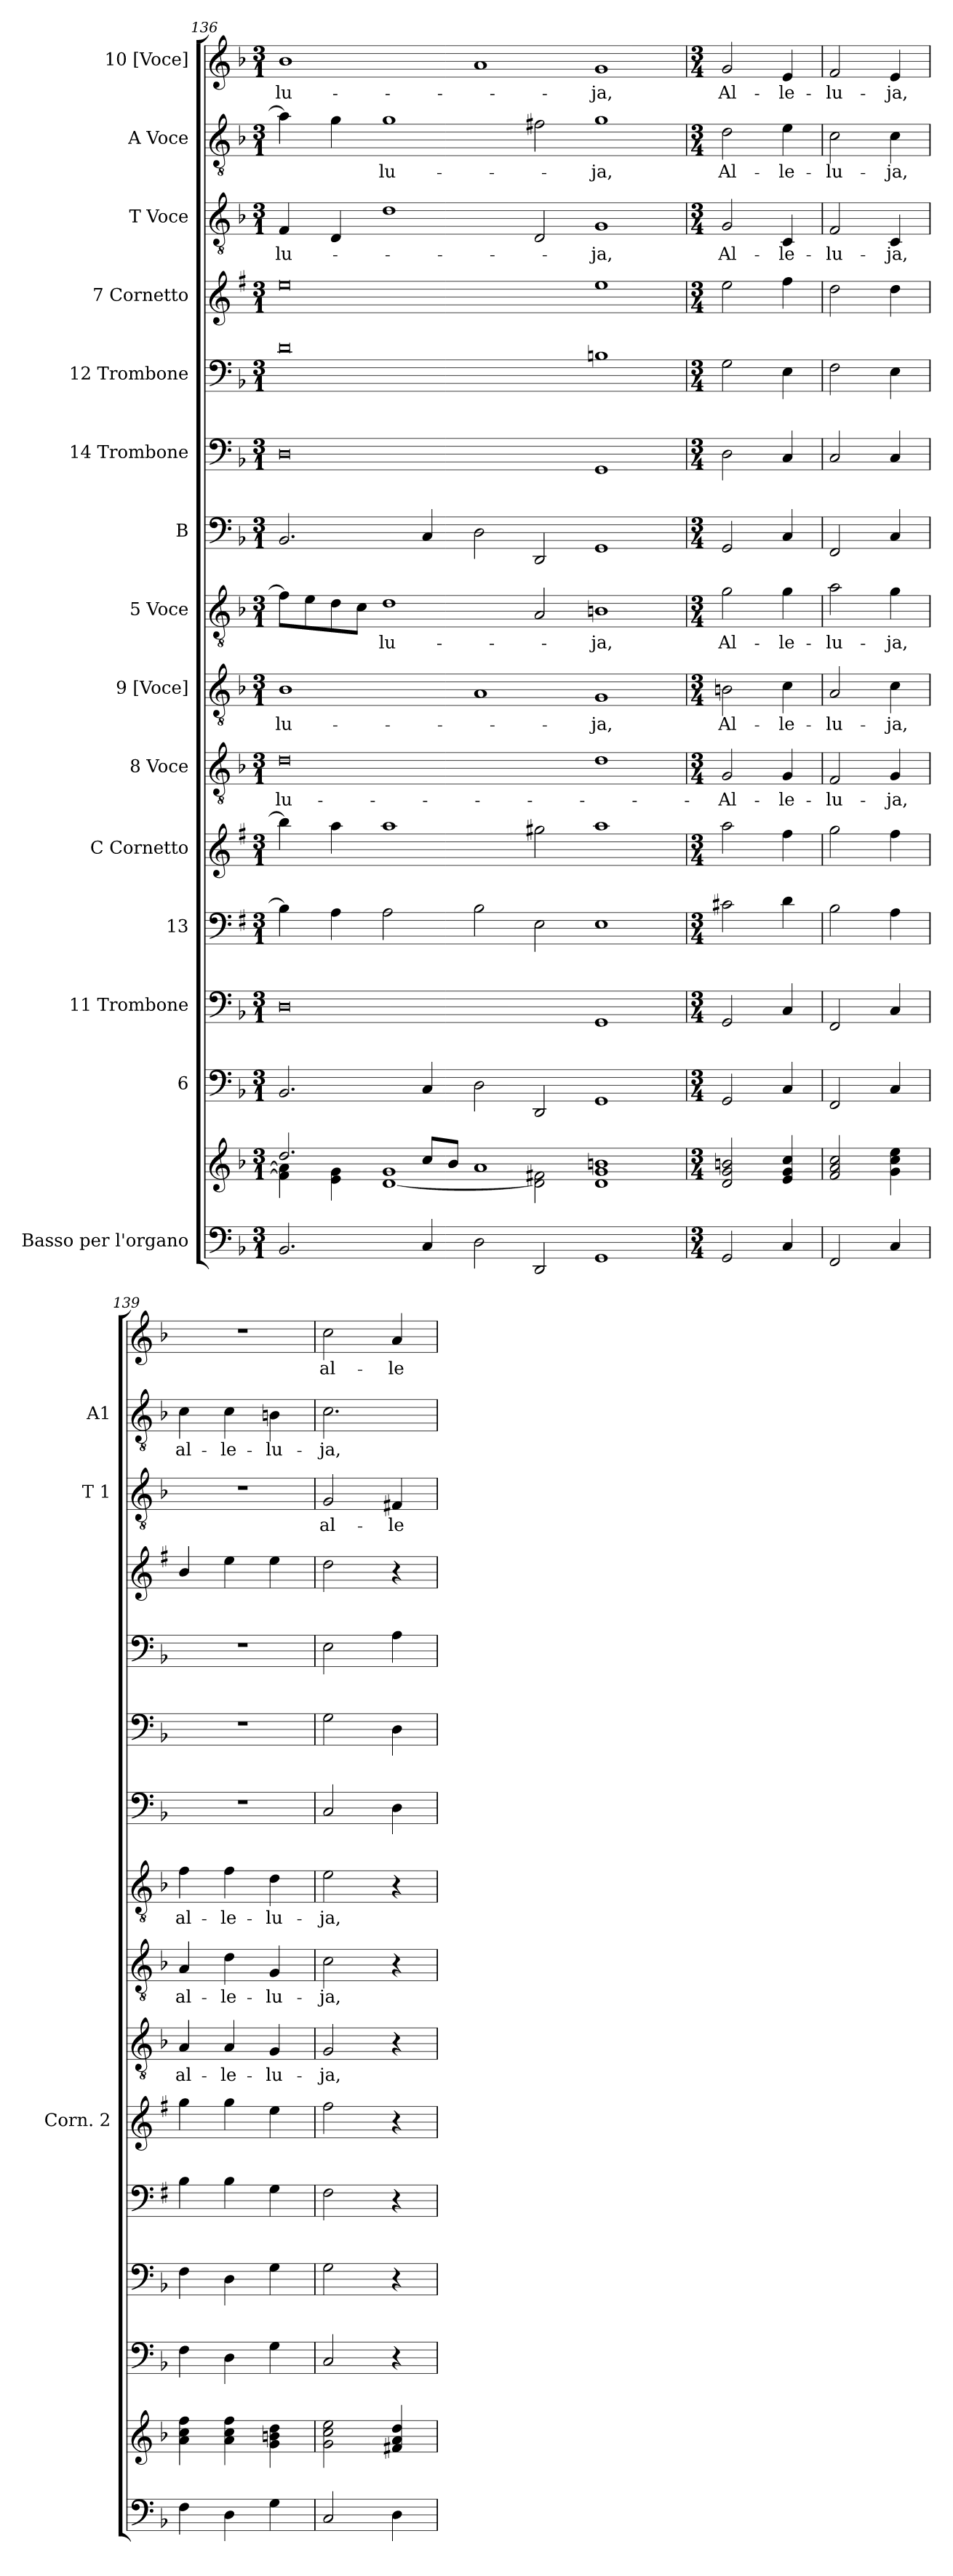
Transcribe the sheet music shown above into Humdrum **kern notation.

**kern	**kern	**kern	**kern	**kern	**kern	**kern	**text	**kern	**text	**kern	**text	**kern	**kern	**kern	**kern	**kern	**text	**kern	**text	**kern	**text
*part15	*part15	*part14	*part13	*part12	*part11	*part10	*part10	*part9	*part9	*part8	*part8	*part7	*part6	*part5	*part4	*part3	*part3	*part2	*part2	*part1	*part1
*staff16	*staff15	*staff14	*staff13	*staff12	*staff11	*staff10	*staff10	*staff9	*staff9	*staff8	*staff8	*staff7	*staff6	*staff5	*staff4	*staff3	*staff3	*staff2	*staff2	*staff1	*staff1
*I"Basso per l'organo	*	*I"6	*I"11 Trombone	*I"13	*I"C Cornetto	*I"8 Voce	*	*I"9 [Voce]	*	*I"5 Voce	*	*I"B	*I"14 Trombone	*I"12 Trombone	*I"7 Cornetto	*I"T Voce	*	*I"A Voce	*	*I"10 [Voce]	*
*	*	*	*	*	*I'Corn. 2	*	*	*	*	*	*	*	*	*	*	*I'T 1	*	*I'A1	*	*	*
*clefF4	*clefG2	*clefF4	*clefF4	*clefF4	*clefG2	*clefGv2	*	*clefGv2	*	*clefGv2	*	*clefF4	*clefF4	*clefF4	*clefG2	*clefGv2	*	*clefGv2	*	*clefG2	*
*	*	*	*	*ITrd1c2	*ITrd1c2	*	*	*	*	*	*	*	*	*	*ITrd1c2	*	*	*	*	*	*
*k[b-]	*k[b-]	*k[b-]	*k[b-]	*k[b-]	*k[b-]	*k[b-]	*	*k[b-]	*	*k[b-]	*	*k[b-]	*k[b-]	*k[b-]	*k[b-]	*k[b-]	*	*k[b-]	*	*k[b-]	*
*F:	*F:	*F:	*F:	*F:	*F:	*F:	*	*F:	*	*F:	*	*F:	*F:	*F:	*F:	*F:	*	*F:	*	*F:	*
*M3/1	*M3/1	*M3/1	*M3/1	*M3/1	*M3/1	*M3/1	*	*M3/1	*	*M3/1	*	*M3/1	*M3/1	*M3/1	*M3/1	*M3/1	*	*M3/1	*	*M3/1	*
=136	=136	=136	=136	=136	=136	=136	=136	=136	=136	=136	=136	=136	=136	=136	=136	=136	=136	=136	=136	=136	=136
*	*^	*	*	*	*	*	*	*	*	*	*	*	*	*	*	*	*	*	*	*	*
!	!	!	!	!	!	!	!	!LO:LY:b	!	!LO:LY:b	!	!	!	!	!	!	!	!LO:LY:b	!	!	!	!LO:LY:b
2.BB-/	2.dd/	4f\] 4a\]	2.BB-/	0D	4A\]	4aa\]	0d	-lu-	1B-	-lu-	8f\L]	.	2.BB-/	0D	0d	0dd	4F/	-lu-	4a\]	.	1b-	-lu-
.	.	.	.	.	.	.	.	.	.	.	8e\	.	.	.	.	.	.	.	.	.	.	.
.	.	4e\ 4g\	.	.	4G\	4gg\	.	.	.	.	8d\	.	.	.	.	.	4D/	.	4g\	.	.	.
.	.	.	.	.	.	.	.	.	.	.	8c\J	.	.	.	.	.	.	.	.	.	.	.
!	!	!	!	!	!	!	!	!	!	!	!	!LO:LY:b	!	!	!	!	!	!	!	!LO:LY:b	!	!
.	.	[1d 1g	.	.	2G\	1gg	.	.	.	.	1d	-lu-	.	.	.	.	1d	.	1g	-lu-	.	.
4C/	8cc/L	.	4C/	.	.	.	.	.	.	.	.	.	4C/	.	.	.	.	.	.	.	.	.
.	8b-/J	.	.	.	.	.	.	.	.	.	.	.	.	.	.	.	.	.	.	.	.	.
2D\	1a	.	2D\	.	2A\	.	.	.	1A	.	.	.	2D\	.	.	.	.	.	.	.	1a	.
2DD/	.	2d\] 2f#X\	2DD/	.	2D\	2ff#X\	.	.	.	.	2A/	.	2DD/	.	.	.	2D/	.	2f#X\	.	.	.
!	!	!	!	!	!	!	!	!	!	!LO:LY:b	!	!LO:LY:b	!	!	!	!	!	!LO:LY:b	!	!LO:LY:b	!	!LO:LY:b
1GG	1d 1g 1bn	1ryy	1GG	1GG	1D	1gg	1d	.	1G	-ja,	1Bn	-ja,	1GG	1GG	1Bn	1dd	1G	-ja,	1g	-ja,	1g	-ja,
*	*v	*v	*	*	*	*	*	*	*	*	*	*	*	*	*	*	*	*	*	*	*	*
=137	=137	=137	=137	=137	=137	=137	=137	=137	=137	=137	=137	=137	=137	=137	=137	=137	=137	=137	=137	=137	=137
*M3/4	*M3/4	*M3/4	*M3/4	*M3/4	*M3/4	*M3/4	*	*M3/4	*	*M3/4	*	*M3/4	*M3/4	*M3/4	*M3/4	*M3/4	*	*M3/4	*	*M3/4	*
*	*^	*	*	*	*	*	*	*	*	*	*	*	*	*	*	*	*	*	*	*	*
!	!	!	!	!	!	!	!	!LO:LY:b	!	!LO:LY:b	!	!LO:LY:b	!	!	!	!	!	!LO:LY:b	!	!LO:LY:b	!	!LO:LY:b
*	*v	*v	*	*	*	*	*	*	*	*	*	*	*	*	*	*	*	*	*	*	*	*
2GG/	2d/ 2g/ 2bn/	2GG/	2GG/	2Bn\	2gg\	2G/	-Al-	2Bn\	Al-	2g\	Al-	2GG/	2D\	2G\	2dd\	2G/	Al-	2d\	Al-	2g/	Al-
!	!	!	!	!	!	!	!LO:LY:b	!	!LO:LY:b	!	!LO:LY:b	!	!	!	!	!	!LO:LY:b	!	!LO:LY:b	!	!LO:LY:b
4C/	4e/ 4g/ 4cc/	4C/	4C/	4c\	4ee\	4G/	-le-	4c\	-le-	4g\	-le-	4C/	4C/	4E\	4ee\	4C/	-le-	4e\	-le-	4e/	-le-
=138	=138	=138	=138	=138	=138	=138	=138	=138	=138	=138	=138	=138	=138	=138	=138	=138	=138	=138	=138	=138	=138
!	!	!	!	!	!	!	!LO:LY:b	!	!LO:LY:b	!	!LO:LY:b	!	!	!	!	!	!LO:LY:b	!	!LO:LY:b	!	!LO:LY:b
2FF/	2f/ 2a/ 2cc/	2FF/	2FF/	2A\	2ff\	2F/	-lu-	2A/	-lu-	2a\	-lu-	2FF/	2C/	2F\	2cc\	2F/	-lu-	2c\	-lu-	2f/	-lu-
!	!	!	!	!	!	!	!LO:LY:b	!	!LO:LY:b	!	!LO:LY:b	!	!	!	!	!	!LO:LY:b	!	!LO:LY:b	!	!LO:LY:b
4C/	4g\ 4cc\ 4ee\	4C/	4C/	4G\	4ee\	4G/	-ja,	4c\	-ja,	4g\	-ja,	4C/	4C/	4E\	4cc\	4C/	-ja,	4c\	-ja,	4e/	-ja,
!!LO:PB:g=z
=139	=139	=139	=139	=139	=139	=139	=139	=139	=139	=139	=139	=139	=139	=139	=139	=139	=139	=139	=139	=139	=139
!	!	!	!	!	!	!	!LO:LY:b	!	!LO:LY:b	!	!LO:LY:b	!	!	!	!	!	!	!	!LO:LY:b	!	!
4F\	4a\ 4cc\ 4ff\	4F\	4F\	4A\	4ff\	4A/	al-	4A/	al-	4f\	al-	2.r	2.r	2.r	4a/	2.r	.	4c\	al-	2.r	.
!	!	!	!	!	!	!	!LO:LY:b	!	!LO:LY:b	!	!LO:LY:b	!	!	!	!	!	!	!	!LO:LY:b	!	!
4D\	4a\ 4cc\ 4ff\	4D\	4D\	4A\	4ff\	4A/	-le-	4d\	-le-	4f\	-le-	.	.	.	4dd\	.	.	4c\	-le-	.	.
!	!	!	!	!	!	!	!LO:LY:b	!	!LO:LY:b	!	!LO:LY:b	!	!	!	!	!	!	!	!LO:LY:b	!	!
4G\	4g\ 4bn\ 4dd\	4G\	4G\	4F\	4dd\	4G/	-lu-	4G/	-lu-	4d\	-lu-	.	.	.	4dd\	.	.	4Bn\	-lu-	.	.
=140	=140	=140	=140	=140	=140	=140	=140	=140	=140	=140	=140	=140	=140	=140	=140	=140	=140	=140	=140	=140	=140
!	!	!	!	!	!	!	!LO:LY:b	!	!LO:LY:b	!	!LO:LY:b	!	!	!	!	!	!LO:LY:b	!	!LO:LY:b	!	!LO:LY:b
2C/	2g\ 2cc\ 2ee\	2C/	2G\	2E\	2ee\	2G/	-ja,	2c\	-ja,	2e\	-ja,	2C/	2G\	2E\	2cc\	2G/	al-	2.c\	-ja,	2cc\	al-
!	!	!	!	!	!	!	!	!	!	!	!	!	!	!	!	!	!LO:LY:b	!	!	!	!LO:LY:b
4D\	4f#X/ 4a/ 4dd/	4r	4r	4r	4r	4r	.	4r	.	4r	.	4D\	4D\	4A\	4r	4F#X/	-le-	.	.	4a/	-le-
=	=	=	=	=	=	=	=	=	=	=	=	=	=	=	=	=	=	=	=	=	=
*-	*-	*-	*-	*-	*-	*-	*-	*-	*-	*-	*-	*-	*-	*-	*-	*-	*-	*-	*-	*-	*-
